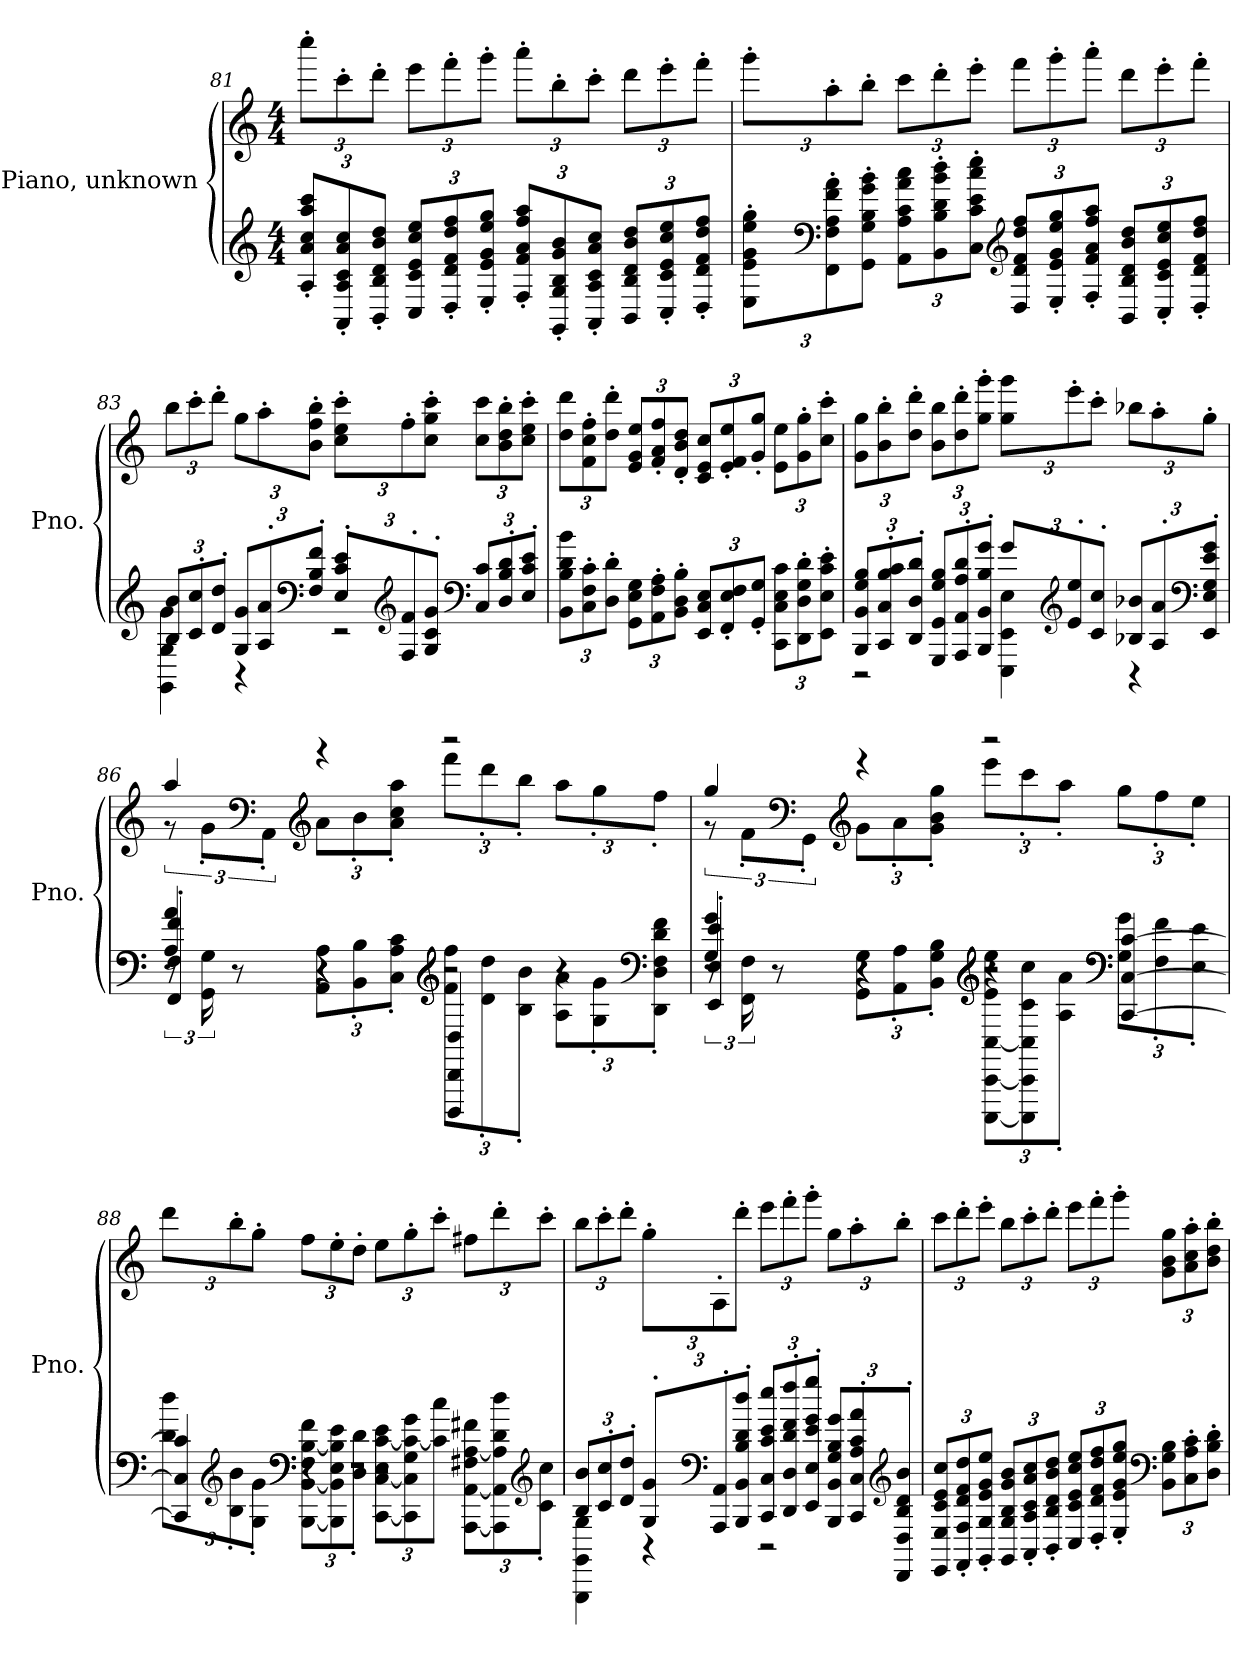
**kern	**kern
*part1	*part1
*staff2	*staff1
*I"Piano, unknown	*
*I'Pno.	*
*clefG2	*clefG2
*k[]	*k[]
*M4/4	*M4/4
*Xbrackettup	*Xbrackettup
=81	=81
12A/' 12a/' 12cc/' 12aa/' 12ccc/'L	12cccc'\L
12AA/' 12A/' 12c/' 12a/' 12cc/'	12ccc'\
12BB/' 12B/' 12d/' 12b/' 12dd/'J	12ddd'\J
12C/ 12c/ 12e/ 12cc/ 12ee/L	12eee\L
12D/' 12d/' 12f/' 12dd/' 12ff/'	12fff'\
12E/' 12e/' 12g/' 12ee/' 12gg/'J	12ggg'\J
12F/' 12f/' 12a/' 12ff/' 12aa/'L	12aaa'\L
12GG/' 12G/' 12B/' 12g/' 12b/'	12bb'\
12AA/' 12A/' 12c/' 12a/' 12cc/'J	12ccc'\J
12BB/ 12B/ 12d/ 12b/ 12dd/L	12ddd\L
12C/' 12c/' 12e/' 12cc/' 12ee/'	12eee'\
12D/' 12d/' 12f/' 12dd/' 12ff/'J	12fff'\J
!!LO:LB:g=z
=82	=82
12E\' 12e\' 12g\' 12ee\' 12gg\'L	12ggg'\L
*clefF4	*
12FF\' 12F\' 12A\' 12f\' 12a\'	12aa'\
12GG\' 12G\' 12B\' 12g\' 12b\'J	12bb'\J
12AA\ 12A\ 12c\ 12a\ 12cc\L	12ccc\L
12BB\' 12B\' 12d\' 12b\' 12dd\'	12ddd'\
12C\' 12c\' 12e\' 12cc\' 12ee\'J	12eee'\J
*clefG2	*
12D/ 12d/ 12f/ 12dd/ 12ff/L	12fff\L
12E/' 12e/' 12g/' 12ee/' 12gg/'	12ggg'\
12F/' 12f/' 12a/' 12ff/' 12aa/'J	12aaa'\J
12BB/ 12B/ 12d/ 12b/ 12dd/L	12ddd\L
12C/' 12c/' 12e/' 12cc/' 12ee/'	12eee'\
12D/' 12d/' 12f/' 12dd/' 12ff/'J	12fff'\J
=83	=83
*^	*
12B/ 12b/L	4GG\ 4G\ 4g\	12bb\L
12c/' 12cc/'	.	12ccc'\
12d/' 12dd/'J	.	12ddd'\J
12G/ 12g/L	4r	12gg\L
12A/' 12a/'	.	12aa'\
*clefF4	*	*
12F/' 12B/' 12f/'J	.	12b\' 12ff\' 12bb\'J
12E/' 12c/' 12e/'L	2r	12cc\' 12ee\' 12ccc\'L
*clefG2	*	*
12F/' 12f/'	.	12ff'\
12G/' 12c/' 12g/'J	.	12cc\' 12gg\' 12ccc\'J
*clefF4	*	*
12C/ 12c/L	.	12cc\ 12ccc\L
12D/' 12B/' 12d/'	.	12b\' 12dd\' 12bb\'
12E/' 12c/' 12e/'J	.	12cc\' 12ee\' 12ccc\'J
*v	*v	*
!!LO:LB:g=z
=84	=84
12BB\ 12B\ 12d\ 12b\L	12dd\ 12ddd\L
12C\' 12F\' 12c\'	12f\' 12cc\' 12ff\'
12D\' 12d\'J	12dd\' 12ddd\'J
12GG\ 12E\ 12G\L	12e/ 12g/ 12ee/L
12AA\' 12F\' 12A\'	12f/' 12a/' 12ff/'
12BB\' 12D\' 12B\'J	12d/' 12b/' 12dd/'J
12EE/ 12C/ 12E/L	12c/ 12e/ 12cc/L
12FF/' 12E/' 12F/'	12e/' 12f/' 12ee/'
12GG/' 12G/'J	12g/' 12gg/'J
12CC\ 12C\ 12E\ 12c\L	12e\ 12ee\L
12DD\' 12D\' 12G\' 12d\'	12g\' 12gg\'
12EE\' 12E\' 12c\' 12e\'J	12cc\' 12ccc\'J
=85	=85
*^	*
12BBB/ 12BB/ 12G/ 12B/L	2r	12g\ 12gg\L
12CC/' 12C/' 12B/' 12c/'	.	12b\' 12bb\'
12DD/' 12D/' 12d/'J	.	12dd\' 12ddd\'J
12GGG/ 12GG/ 12G/ 12B/L	.	12b\ 12bb\L
12AAA/' 12AA/' 12A/' 12d/'	.	12dd\' 12ddd\'
12BBB/' 12BB/' 12B/' 12g/'J	.	12gg\' 12ggg\'J
12g/L	4EEE\ 4EE\ 4E\	12gg\ 12ggg\L
*clefG2	*	*
12e/' 12ee/'	.	12eee'\
12c/' 12cc/'J	.	12ccc'\J
12B-X/ 12b-X/L	4r	12bb-X\L
12A/' 12a/'	.	12aa'\
*clefF4	*	*
12EE/' 12E/' 12G/' 12e/' 12g/'J	.	12gg'\J
!!LO:PB:g=z
=86	=86	=86
*	*	*^
*	*brackettup	*	*brackettup
*	*^	*	*
4A/ 4a/	12r	4FF/' 4F/' 4f/'	4aa/	12r
.	24GG\ 24G\	.	.	12g'\L
.	8r	.	.	.
*	*	*	*clefF4	*
.	.	.	.	12AA'\J
*	*	*	*clefG2	*
*	*Xbrackettup	*	*	*Xbrackettup
4r	12AA\ 12A\L	4r	4r	12a\L
.	12BB\' 12B\'	.	.	12b'\
.	12C\' 12A\' 12c\'J	.	.	12a\' 12cc\' 12aa\'J
*clefG2	*	*	*	*
2r	12f\ 12ff\L	4DDD/ 4DD/ 4D/	2r	12fff\L
.	12d\' 12dd\'	.	.	12ddd'\
.	12B\' 12b\'J	.	.	12bb'\J
.	12A\ 12a\L	4r	.	12aa\L
.	12G\' 12g\'	.	.	12gg'\
*clefF4	*	*	*	*
.	12DD\' 12D\' 12F\' 12d\' 12f\'J	.	.	12ff'\J
=87	=87	=87	=87	=87
*	*brackettup	*	*	*brackettup
4G/ 4g/	12r	4EE/' 4E/' 4e/'	4gg/	12r
.	24FF\ 24F\	.	.	12f'\L
.	8r	.	.	.
*	*	*	*clefF4	*
.	.	.	.	12GG'\J
*	*	*	*clefG2	*
*	*Xbrackettup	*	*	*Xbrackettup
4r	12GG\ 12G\L	4r	4r	12g\L
.	12AA\' 12A\'	.	.	12a'\
.	12BB\' 12G\' 12B\'J	.	.	12g\' 12b\' 12gg\'J
*clefG2	*	*	*	*
2r	[12CCC\ [12CC\ [12C\ 12e\ 12ee\L	4r	2r	12eee\L
.	12CCC\] 12CC\] 12C\] 12c\ 12cc\	.	.	12ccc'\
.	12A\' 12a\'J	.	.	12aa'\J
*clefF4	*	*	*	*
.	12G\ 12g\L	[4CC/ [4C/ [4c/	.	12gg\L
.	12F\' 12f\'	.	.	12ff'\
.	12E\' 12e\'J	.	.	12ee'\J
*	*	*	*v	*v
!!LO:LB:g=z
=88	=88	=88	=88
1r	12d\ 12dd\L	4CC/] 4C/] 4c/]	12ddd\L
*clefG2	*	*	*
.	12B\' 12b\'	.	12bb'\
.	12G\' 12g\'J	.	12gg'\J
*clefF4	*	*	*
.	[12BBB\ [12BB\ 12F\ [12B\ 12f\L	4r	12ff\L
.	12BBB\] 12BB\] 12E\ 12B\] 12e\	.	12ee'\
.	12D\' 12d\'J	.	12dd'\J
.	[12CC\ [12C\ 12E\ [12c\ 12e\L	2r	12ee\L
.	12CC\] 12C\] 12G\ 12c\_ 12g\	.	12gg'\
.	12c\] 12cc\J	.	12ccc'\J
.	[12AAA\ [12AA\ 12F#X\ [12A\ 12f#X\L	.	12ff#X\L
.	12AAA\] 12AA\] 12A\] 12d\ 12dd\	.	12ddd'\
*clefG2	*	*	*
.	12c\' 12cc\'J	.	12ccc'\J
*	*v	*v	*
=89	=89	=89
12B/ 12b/L	4GGG\ 4GG\ 4G\	12bb\L
12c/' 12cc/'	.	12ccc'\
12d/' 12dd/'J	.	12ddd'\J
12G/' 12g/'L	4r	12gg'\L
*clefF4	*	*
12AAA/' 12AA/'	.	12A'\
12BBB/' 12BB/' 12B/' 12d/' 12dd/'J	.	12ddd'\J
12CC/ 12C/ 12c/ 12e/ 12ee/L	2r	12eee\L
12DD/' 12D/' 12d/' 12f/' 12ff/'	.	12fff'\
12EE/' 12E/' 12e/' 12g/' 12gg/'J	.	12ggg'\J
12BBB/ 12BB/ 12G/ 12B/ 12g/L	.	12gg\L
12CC/' 12C/' 12A/' 12c/' 12a/'	.	12aa'\
*clefG2	*	*
12DD/' 12D/' 12B/' 12d/' 12b/'J	.	12bb'\J
*v	*v	*
!!LO:LB:g=z
=90	=90
12EE/ 12E/ 12c/ 12e/ 12cc/L	12ccc\L
12FF/' 12F/' 12d/' 12f/' 12dd/'	12ddd'\
12GG/' 12G/' 12e/' 12g/' 12ee/'J	12eee'\J
12GG/ 12G/ 12B/ 12g/ 12b/L	12bb\L
12AA/' 12A/' 12c/' 12a/' 12cc/'	12ccc'\
12BB/' 12B/' 12d/' 12b/' 12dd/'J	12ddd'\J
12C/ 12c/ 12e/ 12cc/ 12ee/L	12eee\L
12D/' 12d/' 12f/' 12dd/' 12ff/'	12fff'\
12E/' 12e/' 12g/' 12ee/' 12gg/'J	12ggg'\J
*clefF4	*
12BB\ 12G\ 12B\L	12g\ 12b\ 12gg\L
12C\' 12A\' 12c\'	12a\' 12cc\' 12aa\'
12D\' 12B\' 12d\'J	12b\' 12dd\' 12bb\'J
=	=
*-	*-
